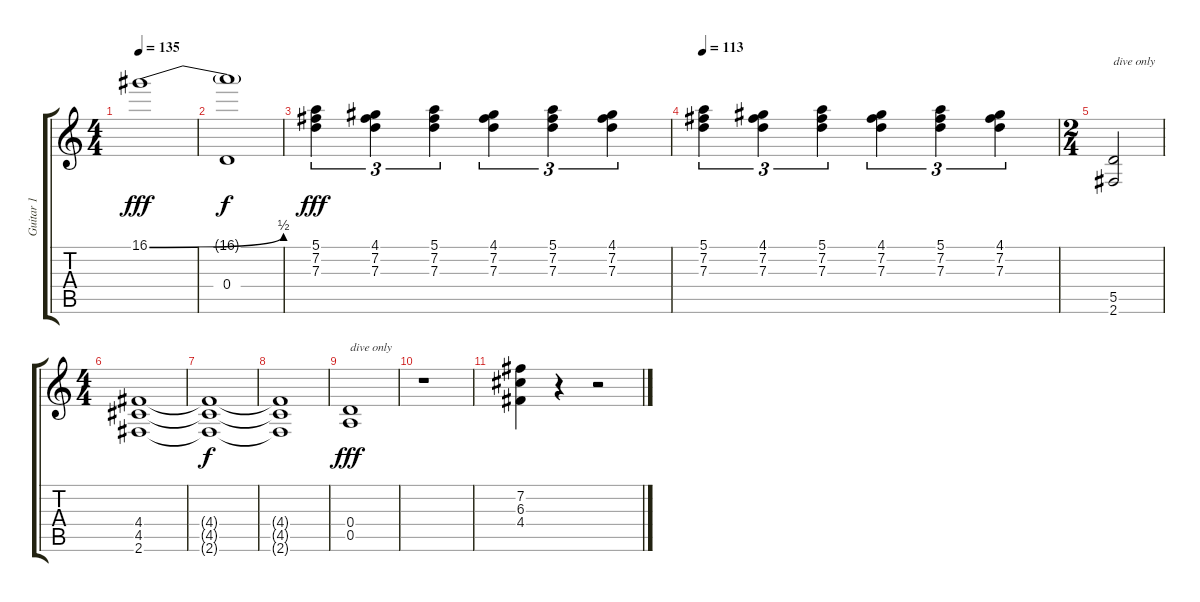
\track ("Guitar 1" "Guitar 1") {instrument distortionguitar}
\staff {score tabs}
\tuning (E4 B3 G3 D3 A2 E2) {hide}
\ts (4 4)
\tempo 135
\clef g2
\ks c
16.1{be (bend 0 0 60 2)}.1{dy fff} |
(16.1{t} 0.4).1{dy f} |
(5.1 7.2 7.3).4{tu (3 2) dy fff} (4.1 7.2 7.3).4{tu (3 2)} (5.1 7.2 7.3).4{tu (3 2)} (4.1 7.2 7.3).4{tu (3 2)} (5.1 7.2 7.3).4{tu (3 2)} (4.1 7.2 7.3).4{tu (3 2)} |
\tempo 113
(5.1 7.2 7.3).4{tu (3 2)} (4.1 7.2 7.3).4{tu (3 2)} (5.1 7.2 7.3).4{tu (3 2)} (4.1 7.2 7.3).4{tu (3 2)} (5.1 7.2 7.3).4{tu (3 2)} (4.1 7.2 7.3).4{tu (3 2)} |
\ts (2 4)
(5.5 2.6).2{txt "dive only"} |
\ts (4 4)
(4.4 4.5 2.6).1 |
(4.4{t} 4.5{t} 2.6{t}).1{dy f} |
(4.4{t} 4.5{t} 2.6{t}).1 |
(0.4 0.5).1{txt "dive only" dy fff} |
r.1 |
(7.2 6.3 4.4).4 r.4 r.2
